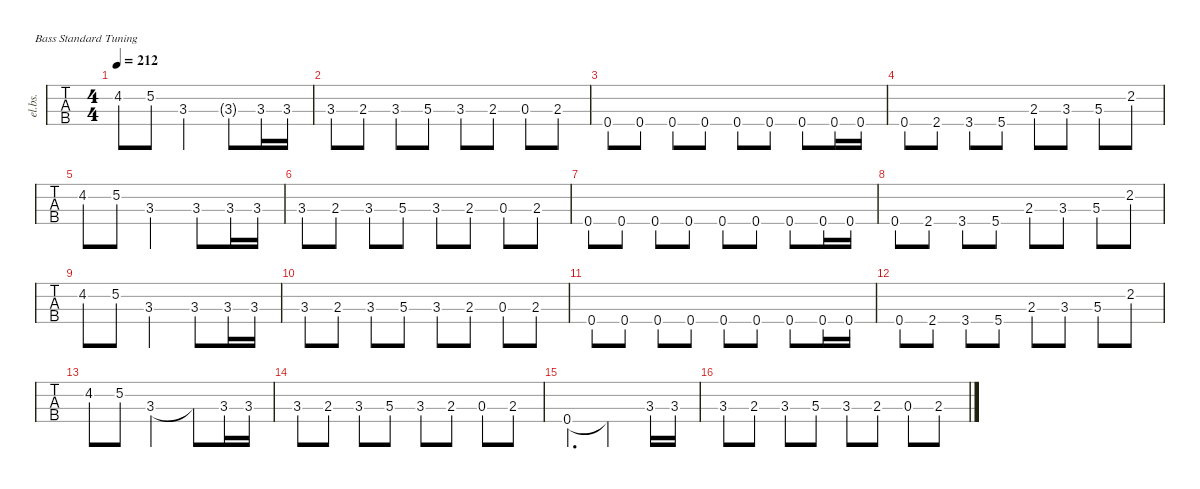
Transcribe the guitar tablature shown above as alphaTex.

\defaultSystemsLayout 4
\hideDynamics
\bracketExtendMode nobrackets
\track ("Bass" "el.bs.") {defaultSystemsLayout 4 multiBarRest instrument electricbassfinger}
\staff {tabs}
\tuning (G2 D2 A1 E1)
\ts (4 4)
\tempo 212
\clef f4
\ks c
4.2{acc #}.8{dy f} 5.2.8 3.3{ac}.2 3.3{g}.8 3.3.16 3.3.16 |
3.3.8 2.3.8 3.3.8 5.3.8 3.3.8 2.3.8 0.3.8 2.3.8 |
0.4.8 0.4.8 0.4.8 0.4.8 0.4.8 0.4.8 0.4.8 0.4.16 0.4.16 |
0.4.8 2.4{acc #}.8 3.4.8 5.4.8 2.3.8 3.3.8 5.3.8 2.2.8 |
4.2{acc #}.8 5.2.8 3.3{ac}.2 3.3.8 3.3.16 3.3.16 |
3.3.8 2.3.8 3.3.8 5.3.8 3.3.8 2.3.8 0.3.8 2.3.8 |
0.4.8 0.4.8 0.4.8 0.4.8 0.4.8 0.4.8 0.4.8 0.4.16 0.4.16 |
0.4.8 2.4{acc #}.8 3.4.8 5.4.8 2.3.8 3.3.8 5.3.8 2.2.8 |
4.2{acc #}.8 5.2.8 3.3{ac}.2 3.3.8 3.3.16 3.3.16 |
3.3.8 2.3.8 3.3.8 5.3.8 3.3.8 2.3.8 0.3.8 2.3.8 |
0.4.8 0.4.8 0.4.8 0.4.8 0.4.8 0.4.8 0.4.8 0.4.16 0.4.16 |
0.4.8 2.4{acc #}.8 3.4.8 5.4.8 2.3.8 3.3.8 5.3.8 2.2.8 |
4.2{acc #}.8 5.2.8 3.3{ac}.2 3.3{t}.8 3.3.16 3.3.16 |
3.3.8 2.3.8 3.3.8 5.3.8 3.3.8 2.3.8 0.3.8 2.3.8 |
0.4.4{d} 0.4{t}.2 3.3.16 3.3.16 |
3.3.8 2.3.8 3.3.8 5.3.8 3.3.8 2.3.8 0.3.8 2.3.8
